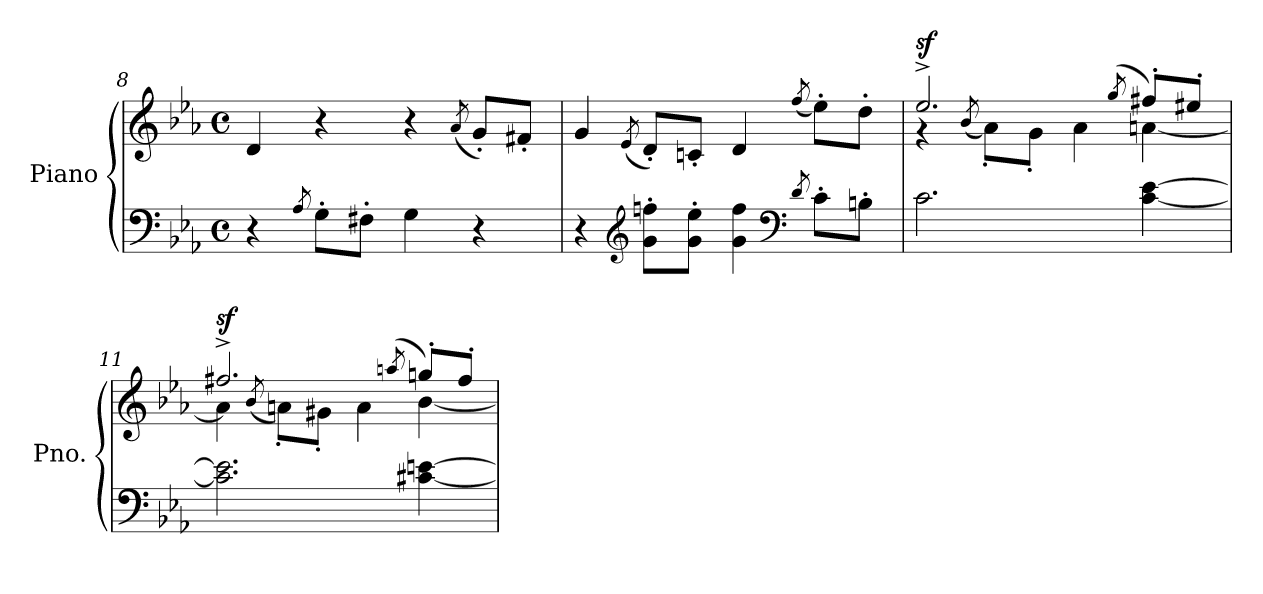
**kern	**kern	**dynam
*part1	*part1	*part1
*staff2	*staff1	*staff1/2
*I"Piano	*	*
*I'Pno.	*	*
*clefF4	*clefG2	*
*k[b-e-a-]	*k[b-e-a-]	*
*M4/4	*M4/4	*
*met(c)	*met(c)	*
=8	=8	=8
4r	4d/	.
8qA-/	.	.
8G'\L	4r	.
8F#X'\J	.	.
4G\	4r	.
.	(<8qa-/	.
4r	8g'/L)	.
.	8f#X'/J	.
=9	=9	=9
4r	4g/	.
*clefG2	*	*
.	(<8qe-/	.
8g\' 8ffn\'L	8d'/L)	.
8g\' 8ee-\'J	8cn'/J	.
4g\ 4ff\	4d/	.
*clefF4	*	*
8qd/	(>8qff/	.
8c'\L	8ee-'\L)	.
8Bn'\J	8dd'\J	.
!!LO:LB:g=z
=10	=10	=10
*	*^	*
!	!	!	!LO:DY:a
2.c\	2.ee-^/	4r	sf
.	.	(<8qb-/	.
.	.	8a-'\L)	.
.	.	8g'\J	.
.	.	4a-\	.
.	(>8qgg/	.	.
[4c\ [4e-\	8ff#X'/L)	[4an\	.
.	8ee#X'/J	.	.
=11	=11	=11	=11
!	!	!	!LO:DY:a
2.c\] 2.e-\]	2.ff#X^/	4a\]	sf
.	.	(<8qb-/	.
.	.	8an'\L)	.
.	.	8g#X'\J	.
.	.	4a\	.
.	(>8qaan/	.	.
[4c#X\ [4en\	8ggn'/L)	[4b-\	.
.	8ff#'/J	.	.
*	*v	*v	*
=	=	=
*-	*-	*-
